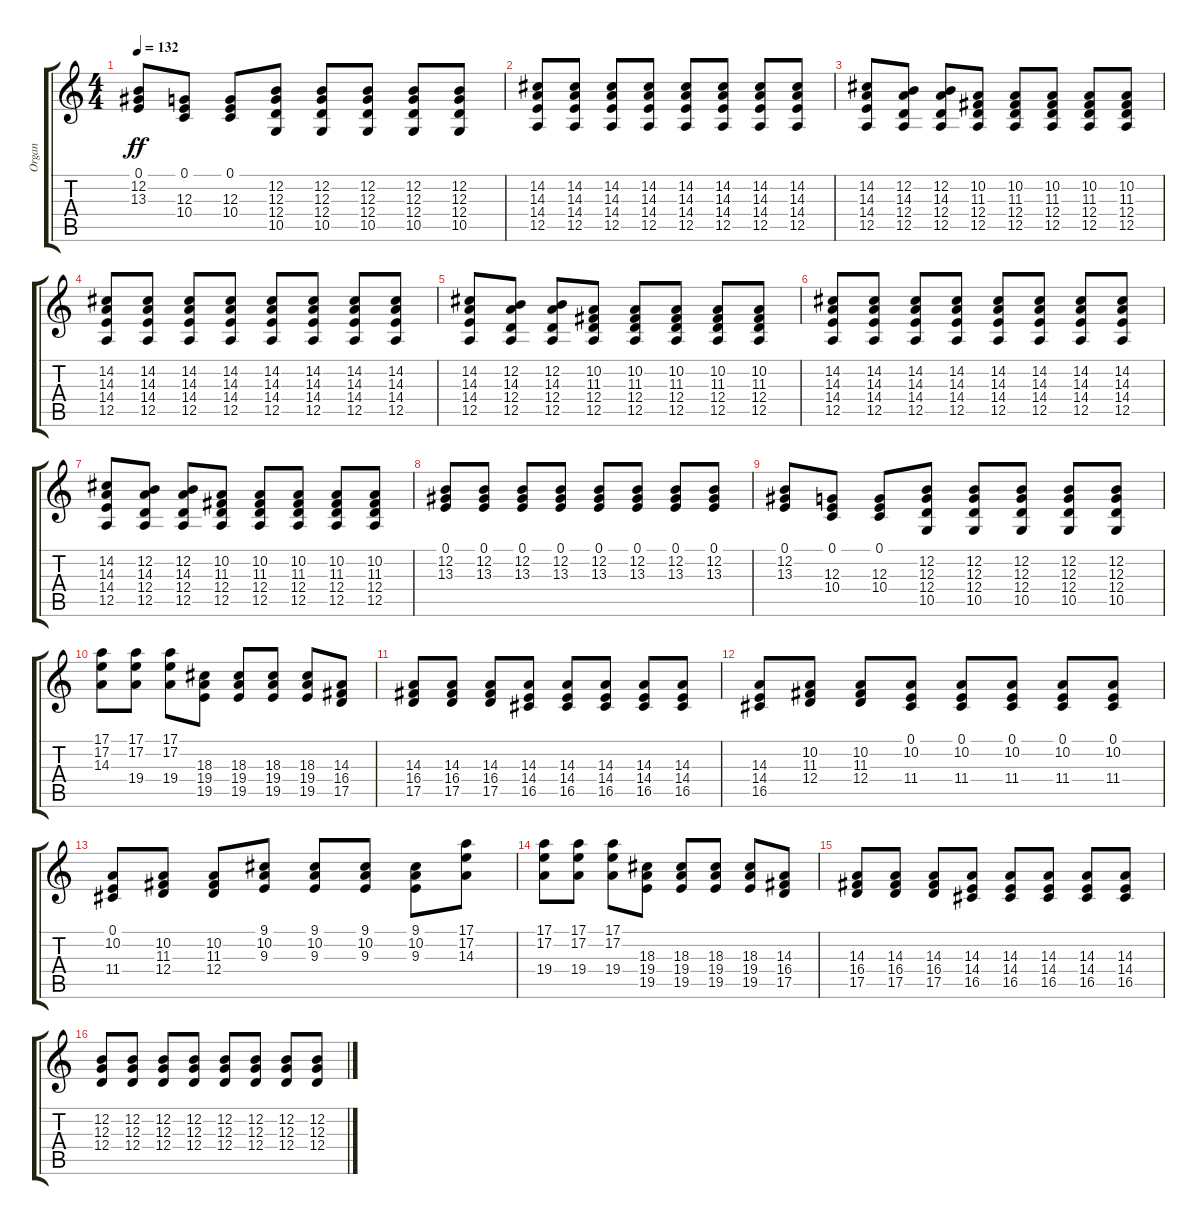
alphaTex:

\track ("Organ" "Organ") {instrument drawbarorgan}
\staff {score tabs}
\tuning (E4 B3 G3 D3 A2 E2) {hide}
\ts (4 4)
\tempo 132
\clef g2
\ks c
(0.1 12.2 13.3).8{dy ff} (0.1 12.3 10.4).8 (0.1 12.3 10.4).8 (12.2 12.3 12.4 10.5).8 (12.2 12.3 12.4 10.5).8 (12.2 12.3 12.4 10.5).8 (12.2 12.3 12.4 10.5).8 (12.2 12.3 12.4 10.5).8 |
(14.2 14.3 14.4 12.5).8 (14.2 14.3 14.4 12.5).8 (14.2 14.3 14.4 12.5).8 (14.2 14.3 14.4 12.5).8 (14.2 14.3 14.4 12.5).8 (14.2 14.3 14.4 12.5).8 (14.2 14.3 14.4 12.5).8 (14.2 14.3 14.4 12.5).8 |
(14.2 14.3 14.4 12.5).8 (12.2 14.3 12.4 12.5).8 (12.2 14.3 12.4 12.5).8 (10.2 11.3 12.4 12.5).8 (10.2 11.3 12.4 12.5).8 (10.2 11.3 12.4 12.5).8 (10.2 11.3 12.4 12.5).8 (10.2 11.3 12.4 12.5).8 |
(14.2 14.3 14.4 12.5).8 (14.2 14.3 14.4 12.5).8 (14.2 14.3 14.4 12.5).8 (14.2 14.3 14.4 12.5).8 (14.2 14.3 14.4 12.5).8 (14.2 14.3 14.4 12.5).8 (14.2 14.3 14.4 12.5).8 (14.2 14.3 14.4 12.5).8 |
(14.2 14.3 14.4 12.5).8 (12.2 14.3 12.4 12.5).8 (12.2 14.3 12.4 12.5).8 (10.2 11.3 12.4 12.5).8 (10.2 11.3 12.4 12.5).8 (10.2 11.3 12.4 12.5).8 (10.2 11.3 12.4 12.5).8 (10.2 11.3 12.4 12.5).8 |
(14.2 14.3 14.4 12.5).8 (14.2 14.3 14.4 12.5).8 (14.2 14.3 14.4 12.5).8 (14.2 14.3 14.4 12.5).8 (14.2 14.3 14.4 12.5).8 (14.2 14.3 14.4 12.5).8 (14.2 14.3 14.4 12.5).8 (14.2 14.3 14.4 12.5).8 |
(14.2 14.3 14.4 12.5).8 (12.2 14.3 12.4 12.5).8 (12.2 14.3 12.4 12.5).8 (10.2 11.3 12.4 12.5).8 (10.2 11.3 12.4 12.5).8 (10.2 11.3 12.4 12.5).8 (10.2 11.3 12.4 12.5).8 (10.2 11.3 12.4 12.5).8 |
(0.1 12.2 13.3).8 (0.1 12.2 13.3).8 (0.1 12.2 13.3).8 (0.1 12.2 13.3).8 (0.1 12.2 13.3).8 (0.1 12.2 13.3).8 (0.1 12.2 13.3).8 (0.1 12.2 13.3).8 |
(0.1 12.2 13.3).8 (0.1 12.3 10.4).8 (0.1 12.3 10.4).8 (12.2 12.3 12.4 10.5).8 (12.2 12.3 12.4 10.5).8 (12.2 12.3 12.4 10.5).8 (12.2 12.3 12.4 10.5).8 (12.2 12.3 12.4 10.5).8 |
(17.1 17.2 14.3).8 (17.1 17.2 19.4).8 (17.1 17.2 19.4).8 (18.3 19.4 19.5).8 (18.3 19.4 19.5).8 (18.3 19.4 19.5).8 (18.3 19.4 19.5).8 (14.3 16.4 17.5).8 |
(14.3 16.4 17.5).8 (14.3 16.4 17.5).8 (14.3 16.4 17.5).8 (14.3 14.4 16.5).8 (14.3 14.4 16.5).8 (14.3 14.4 16.5).8 (14.3 14.4 16.5).8 (14.3 14.4 16.5).8 |
(14.3 14.4 16.5).8 (10.2 11.3 12.4).8 (10.2 11.3 12.4).8 (0.1 10.2 11.4).8 (0.1 10.2 11.4).8 (0.1 10.2 11.4).8 (0.1 10.2 11.4).8 (0.1 10.2 11.4).8 |
(0.1 10.2 11.4).8 (10.2 11.3 12.4).8 (10.2 11.3 12.4).8 (9.1 10.2 9.3).8 (9.1 10.2 9.3).8 (9.1 10.2 9.3).8 (9.1 10.2 9.3).8 (17.1 17.2 14.3).8 |
(17.1 17.2 19.4).8 (17.1 17.2 19.4).8 (17.1 17.2 19.4).8 (18.3 19.4 19.5).8 (18.3 19.4 19.5).8 (18.3 19.4 19.5).8 (18.3 19.4 19.5).8 (14.3 16.4 17.5).8 |
(14.3 16.4 17.5).8 (14.3 16.4 17.5).8 (14.3 16.4 17.5).8 (14.3 14.4 16.5).8 (14.3 14.4 16.5).8 (14.3 14.4 16.5).8 (14.3 14.4 16.5).8 (14.3 14.4 16.5).8 |
(12.2 12.3 12.4).8 (12.2 12.3 12.4).8 (12.2 12.3 12.4).8 (12.2 12.3 12.4).8 (12.2 12.3 12.4).8 (12.2 12.3 12.4).8 (12.2 12.3 12.4).8 (12.2 12.3 12.4).8
